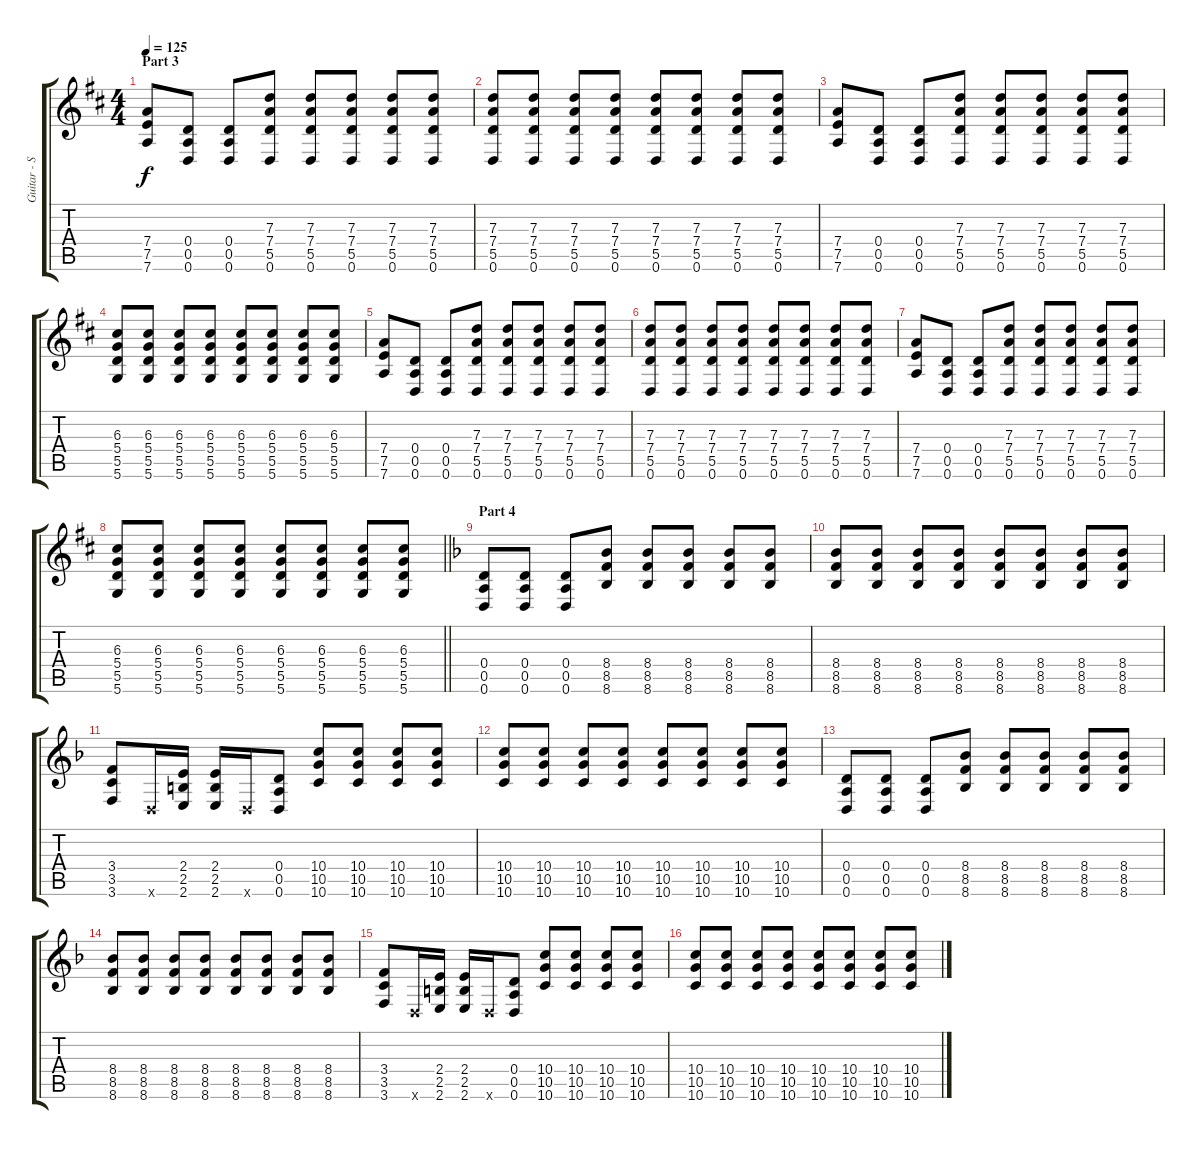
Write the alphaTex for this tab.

\track ("Guitar - Simon Neil" "Guitar - S") {instrument electricguitarclean}
\staff {score tabs}
\tuning (E4 B3 G3 D3 A2 D2) {hide}
\ts (4 4)
\section ("" "Part 3")
\tempo 125
\clef g2
\ks d
(7.4 7.5 7.6).8{dy f instrument overdrivenguitar} (0.4 0.5 0.6).8 (0.4 0.5 0.6).8 (7.3 7.4 5.5 0.6).8 (7.3 7.4 5.5 0.6).8 (7.3 7.4 5.5 0.6).8 (7.3 7.4 5.5 0.6).8 (7.3 7.4 5.5 0.6).8 |
(7.3 7.4 5.5 0.6).8 (7.3 7.4 5.5 0.6).8 (7.3 7.4 5.5 0.6).8 (7.3 7.4 5.5 0.6).8 (7.3 7.4 5.5 0.6).8 (7.3 7.4 5.5 0.6).8 (7.3 7.4 5.5 0.6).8 (7.3 7.4 5.5 0.6).8 |
(7.4 7.5 7.6).8 (0.4 0.5 0.6).8 (0.4 0.5 0.6).8 (7.3 7.4 5.5 0.6).8 (7.3 7.4 5.5 0.6).8 (7.3 7.4 5.5 0.6).8 (7.3 7.4 5.5 0.6).8 (7.3 7.4 5.5 0.6).8 |
(6.3 5.4 5.5 5.6).8 (6.3 5.4 5.5 5.6).8 (6.3 5.4 5.5 5.6).8 (6.3 5.4 5.5 5.6).8 (6.3 5.4 5.5 5.6).8 (6.3 5.4 5.5 5.6).8 (6.3 5.4 5.5 5.6).8 (6.3 5.4 5.5 5.6).8 |
(7.4 7.5 7.6).8 (0.4 0.5 0.6).8 (0.4 0.5 0.6).8 (7.3 7.4 5.5 0.6).8 (7.3 7.4 5.5 0.6).8 (7.3 7.4 5.5 0.6).8 (7.3 7.4 5.5 0.6).8 (7.3 7.4 5.5 0.6).8 |
(7.3 7.4 5.5 0.6).8 (7.3 7.4 5.5 0.6).8 (7.3 7.4 5.5 0.6).8 (7.3 7.4 5.5 0.6).8 (7.3 7.4 5.5 0.6).8 (7.3 7.4 5.5 0.6).8 (7.3 7.4 5.5 0.6).8 (7.3 7.4 5.5 0.6).8 |
(7.4 7.5 7.6).8 (0.4 0.5 0.6).8 (0.4 0.5 0.6).8 (7.3 7.4 5.5 0.6).8 (7.3 7.4 5.5 0.6).8 (7.3 7.4 5.5 0.6).8 (7.3 7.4 5.5 0.6).8 (7.3 7.4 5.5 0.6).8 |
\barLineRight lightlight
(6.3 5.4 5.5 5.6).8 (6.3 5.4 5.5 5.6).8 (6.3 5.4 5.5 5.6).8 (6.3 5.4 5.5 5.6).8 (6.3 5.4 5.5 5.6).8 (6.3 5.4 5.5 5.6).8 (6.3 5.4 5.5 5.6).8 (6.3 5.4 5.5 5.6).8 |
\section ("" "Part 4")
\ks dminor
(0.4 0.5 0.6).8 (0.4 0.5 0.6).8 (0.4 0.5 0.6).8 (8.4 8.5 8.6).8 (8.4 8.5 8.6).8 (8.4 8.5 8.6).8 (8.4 8.5 8.6).8 (8.4 8.5 8.6).8 |
(8.4 8.5 8.6).8 (8.4 8.5 8.6).8 (8.4 8.5 8.6).8 (8.4 8.5 8.6).8 (8.4 8.5 8.6).8 (8.4 8.5 8.6).8 (8.4 8.5 8.6).8 (8.4 8.5 8.6).8 |
(3.4 3.5 3.6).8 0.6{x}.16 (2.4 2.5 2.6).16 (2.4 2.5 2.6).16 0.6{x}.16 (0.4 0.5 0.6).8 (10.4 10.5 10.6).8 (10.4 10.5 10.6).8 (10.4 10.5 10.6).8 (10.4 10.5 10.6).8 |
(10.4 10.5 10.6).8 (10.4 10.5 10.6).8 (10.4 10.5 10.6).8 (10.4 10.5 10.6).8 (10.4 10.5 10.6).8 (10.4 10.5 10.6).8 (10.4 10.5 10.6).8 (10.4 10.5 10.6).8 |
(0.4 0.5 0.6).8 (0.4 0.5 0.6).8 (0.4 0.5 0.6).8 (8.4 8.5 8.6).8 (8.4 8.5 8.6).8 (8.4 8.5 8.6).8 (8.4 8.5 8.6).8 (8.4 8.5 8.6).8 |
(8.4 8.5 8.6).8 (8.4 8.5 8.6).8 (8.4 8.5 8.6).8 (8.4 8.5 8.6).8 (8.4 8.5 8.6).8 (8.4 8.5 8.6).8 (8.4 8.5 8.6).8 (8.4 8.5 8.6).8 |
(3.4 3.5 3.6).8 0.6{x}.16 (2.4 2.5 2.6).16 (2.4 2.5 2.6).16 0.6{x}.16 (0.4 0.5 0.6).8 (10.4 10.5 10.6).8 (10.4 10.5 10.6).8 (10.4 10.5 10.6).8 (10.4 10.5 10.6).8 |
(10.4 10.5 10.6).8 (10.4 10.5 10.6).8 (10.4 10.5 10.6).8 (10.4 10.5 10.6).8 (10.4 10.5 10.6).8 (10.4 10.5 10.6).8 (10.4 10.5 10.6).8 (10.4 10.5 10.6).8
